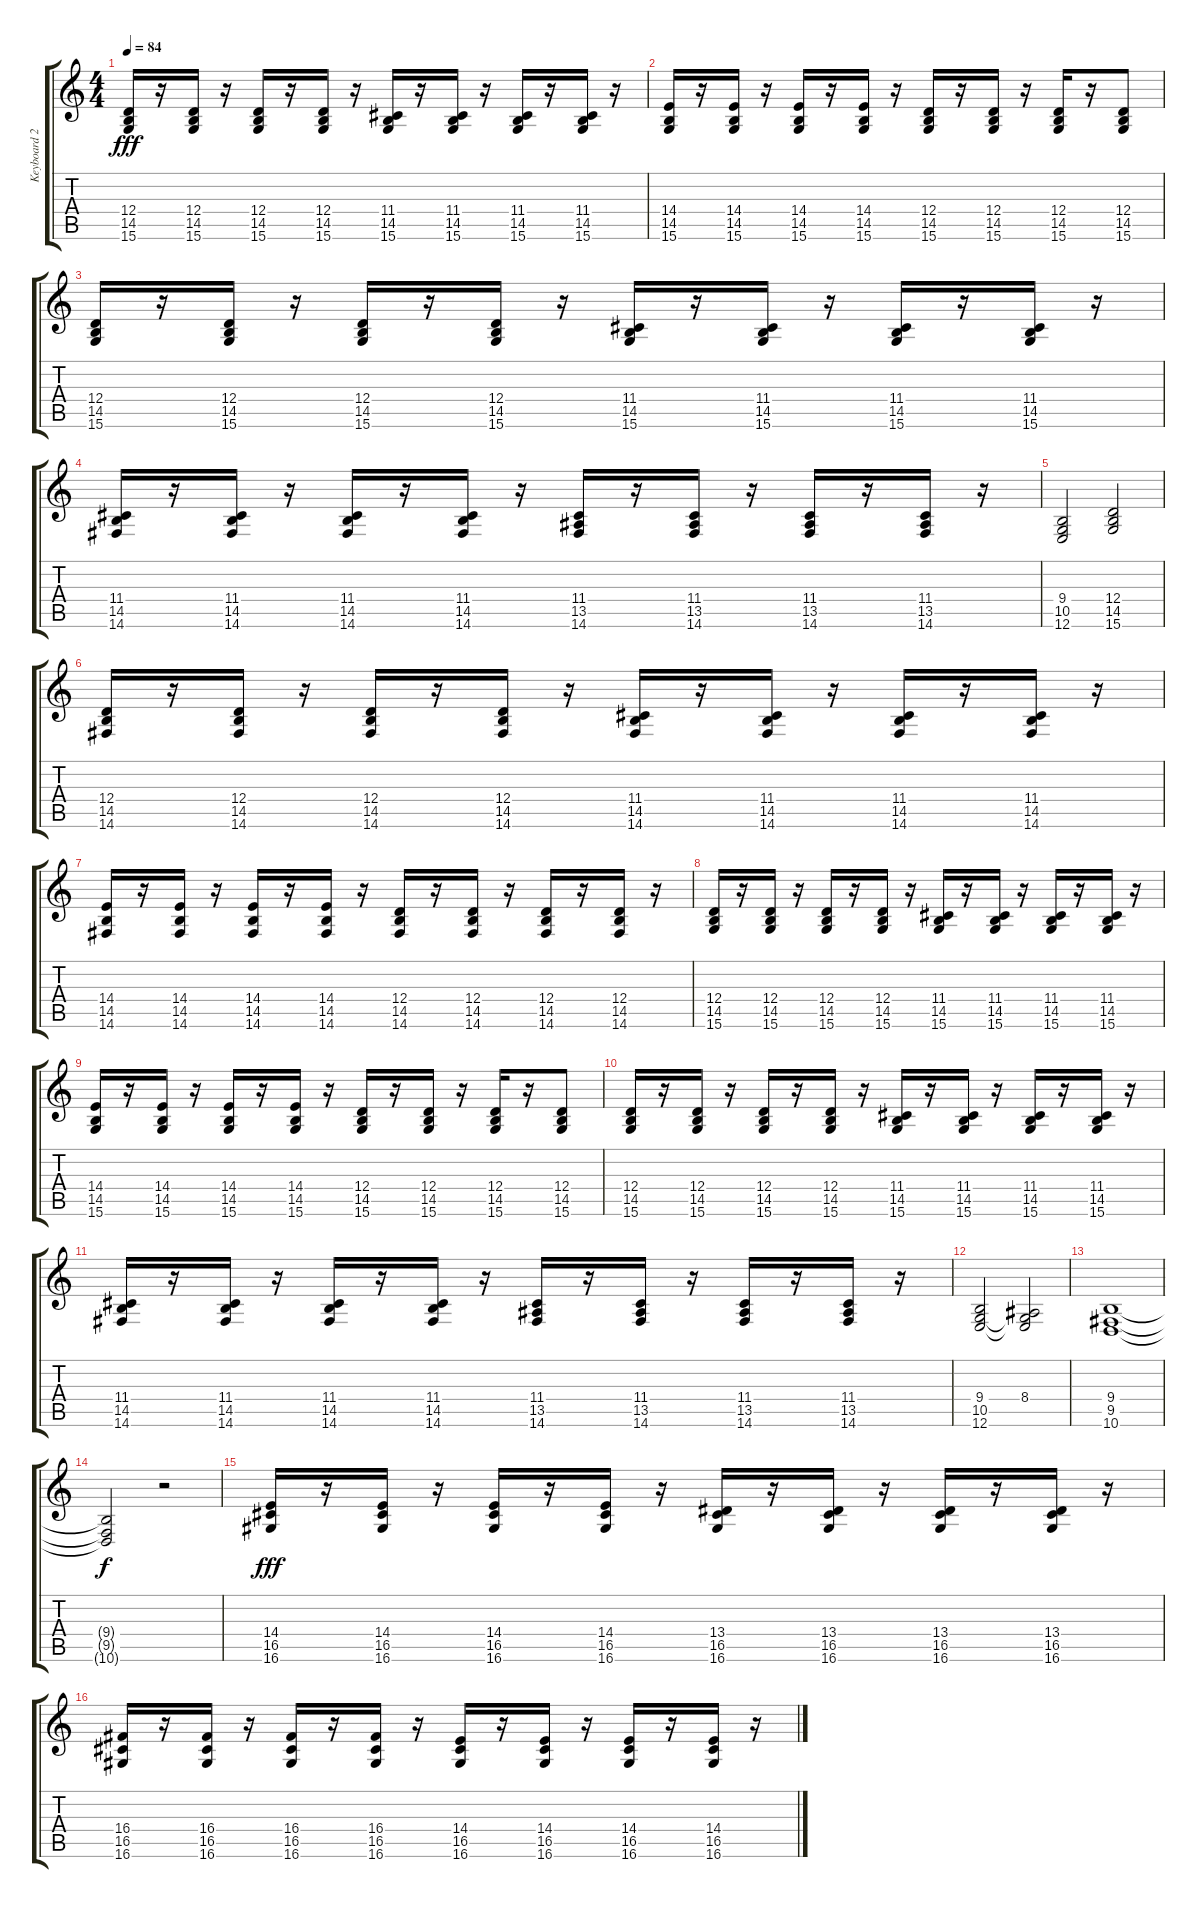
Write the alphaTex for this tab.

\track ("Keyboard 2" "Keyboard 2") {instrument stringensemble1}
\staff {score tabs}
\tuning (E4 B3 G3 D3 A2 E2) {hide}
\ts (4 4)
\tempo 84
\clef g2
\ks c
(12.4 14.5 15.6).16{dy fff} r.16 (12.4 14.5 15.6).16 r.16 (12.4 14.5 15.6).16 r.16 (12.4 14.5 15.6).16 r.16 (11.4 14.5 15.6).16 r.16 (11.4 14.5 15.6).16 r.16 (11.4 14.5 15.6).16 r.16 (11.4 14.5 15.6).16 r.16 |
(14.4 14.5 15.6).16 r.16 (14.4 14.5 15.6).16 r.16 (14.4 14.5 15.6).16 r.16 (14.4 14.5 15.6).16 r.16 (12.4 14.5 15.6).16 r.16 (12.4 14.5 15.6).16 r.16 (12.4 14.5 15.6).16 r.16 (12.4 14.5 15.6).8 |
(12.4 14.5 15.6).16 r.16 (12.4 14.5 15.6).16 r.16 (12.4 14.5 15.6).16 r.16 (12.4 14.5 15.6).16 r.16 (11.4 14.5 15.6).16 r.16 (11.4 14.5 15.6).16 r.16 (11.4 14.5 15.6).16 r.16 (11.4 14.5 15.6).16 r.16 |
(11.4 14.5 14.6).16 r.16 (11.4 14.5 14.6).16 r.16 (11.4 14.5 14.6).16 r.16 (11.4 14.5 14.6).16 r.16 (11.4 13.5 14.6).16 r.16 (11.4 13.5 14.6).16 r.16 (11.4 13.5 14.6).16 r.16 (11.4 13.5 14.6).16 r.16 |
(9.4 10.5 12.6).2 (12.4 14.5 15.6).2 |
(12.4 14.5 14.6).16 r.16 (12.4 14.5 14.6).16 r.16 (12.4 14.5 14.6).16 r.16 (12.4 14.5 14.6).16 r.16 (11.4 14.5 14.6).16 r.16 (11.4 14.5 14.6).16 r.16 (11.4 14.5 14.6).16 r.16 (11.4 14.5 14.6).16 r.16 |
(14.4 14.5 14.6).16 r.16 (14.4 14.5 14.6).16 r.16 (14.4 14.5 14.6).16 r.16 (14.4 14.5 14.6).16 r.16 (12.4 14.5 14.6).16 r.16 (12.4 14.5 14.6).16 r.16 (12.4 14.5 14.6).16 r.16 (12.4 14.5 14.6).16 r.16 |
(12.4 14.5 15.6).16 r.16 (12.4 14.5 15.6).16 r.16 (12.4 14.5 15.6).16 r.16 (12.4 14.5 15.6).16 r.16 (11.4 14.5 15.6).16 r.16 (11.4 14.5 15.6).16 r.16 (11.4 14.5 15.6).16 r.16 (11.4 14.5 15.6).16 r.16 |
(14.4 14.5 15.6).16 r.16 (14.4 14.5 15.6).16 r.16 (14.4 14.5 15.6).16 r.16 (14.4 14.5 15.6).16 r.16 (12.4 14.5 15.6).16 r.16 (12.4 14.5 15.6).16 r.16 (12.4 14.5 15.6).16 r.16 (12.4 14.5 15.6).8 |
(12.4 14.5 15.6).16 r.16 (12.4 14.5 15.6).16 r.16 (12.4 14.5 15.6).16 r.16 (12.4 14.5 15.6).16 r.16 (11.4 14.5 15.6).16 r.16 (11.4 14.5 15.6).16 r.16 (11.4 14.5 15.6).16 r.16 (11.4 14.5 15.6).16 r.16 |
(11.4 14.5 14.6).16 r.16 (11.4 14.5 14.6).16 r.16 (11.4 14.5 14.6).16 r.16 (11.4 14.5 14.6).16 r.16 (11.4 13.5 14.6).16 r.16 (11.4 13.5 14.6).16 r.16 (11.4 13.5 14.6).16 r.16 (11.4 13.5 14.6).16 r.16 |
(9.4 10.5 12.6).2 (8.4 10.5{t} 12.6{t}).2 |
(9.4 9.5 10.6).1 |
(9.4{t} 9.5{t} 10.6{t}).2{dy f} r.2 |
(14.4 16.5 16.6).16{dy fff} r.16 (14.4 16.5 16.6).16 r.16 (14.4 16.5 16.6).16 r.16 (14.4 16.5 16.6).16 r.16 (13.4 16.5 16.6).16 r.16 (13.4 16.5 16.6).16 r.16 (13.4 16.5 16.6).16 r.16 (13.4 16.5 16.6).16 r.16 |
(16.4 16.5 16.6).16 r.16 (16.4 16.5 16.6).16 r.16 (16.4 16.5 16.6).16 r.16 (16.4 16.5 16.6).16 r.16 (14.4 16.5 16.6).16 r.16 (14.4 16.5 16.6).16 r.16 (14.4 16.5 16.6).16 r.16 (14.4 16.5 16.6).16 r.16
